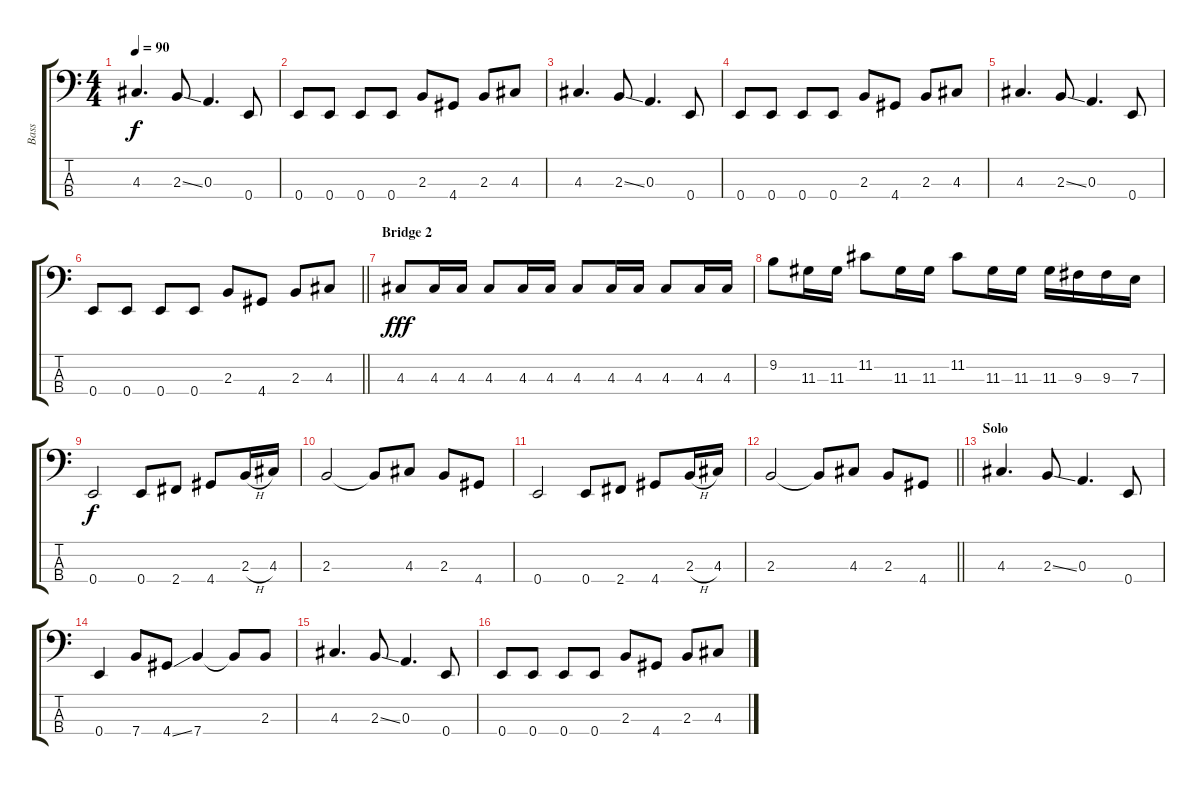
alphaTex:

\track ("Bass" "Bass") {instrument electricbassfinger}
\staff {score tabs}
\tuning (G2 D2 A1 E1) {hide}
\ts (4 4)
\tempo 90
\clef f4
\ks c
4.3.4{d dy f} 2.3{ss}.8 0.3.4{d} 0.4.8 |
0.4.8 0.4.8 0.4.8 0.4.8 2.3.8 4.4.8 2.3.8 4.3.8 |
4.3.4{d} 2.3{ss}.8 0.3.4{d} 0.4.8 |
0.4.8 0.4.8 0.4.8 0.4.8 2.3.8 4.4.8 2.3.8 4.3.8 |
4.3.4{d} 2.3{ss}.8 0.3.4{d} 0.4.8 |
\barLineRight lightlight
0.4.8 0.4.8 0.4.8 0.4.8 2.3.8 4.4.8 2.3.8 4.3.8 |
\section ("" "Bridge 2")
4.3.8{dy fff} 4.3.16 4.3.16 4.3.8 4.3.16 4.3.16 4.3.8 4.3.16 4.3.16 4.3.8 4.3.16 4.3.16 |
9.2.8 11.3.16 11.3.16 11.2.8 11.3.16 11.3.16 11.2.8 11.3.16 11.3.16 11.3.16 9.3.16 9.3.16 7.3.16 |
0.4.2{dy f} 0.4.8 2.4.8 4.4.8 2.3{h}.16 4.3.16 |
2.3.2 2.3{t}.8 4.3.8 2.3.8 4.4.8 |
0.4.2 0.4.8 2.4.8 4.4.8 2.3{h}.16 4.3.16 |
\barLineRight lightlight
2.3.2 2.3{t}.8 4.3.8 2.3.8 4.4.8 |
\section ("" "Solo")
4.3.4{d} 2.3{ss}.8 0.3.4{d} 0.4.8 |
0.4.4 7.4.8 4.4{ss}.8 7.4.4 7.4{t}.8 2.3.8 |
4.3.4{d} 2.3{ss}.8 0.3.4{d} 0.4.8 |
0.4.8 0.4.8 0.4.8 0.4.8 2.3.8 4.4.8 2.3.8 4.3.8
